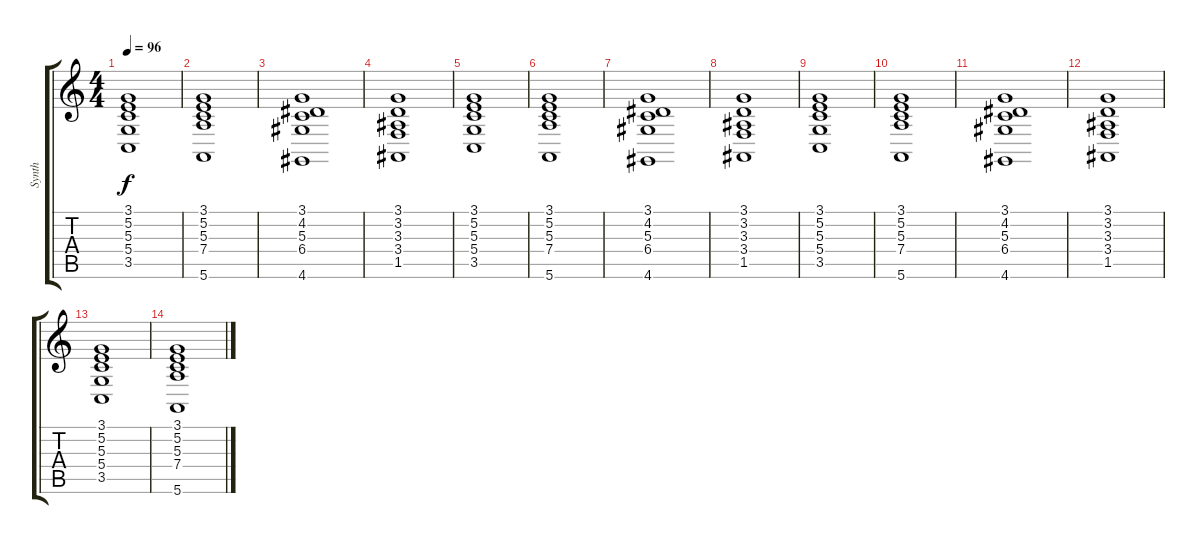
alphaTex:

\track ("Synth" "Synth") {instrument pad2warm}
\staff {score tabs}
\tuning (E4 B3 G3 D3 A2 E2) {hide}
\ts (4 4)
\tempo 96
\clef g2
\ks c
(3.1 5.2 5.3 5.4 3.5).1{dy f} |
(3.1 5.2 5.3 7.4 5.6).1 |
(3.1 4.2 5.3 6.4 4.6).1 |
(3.1 3.2 3.3 3.4 1.5).1 |
(3.1 5.2 5.3 5.4 3.5).1 |
(3.1 5.2 5.3 7.4 5.6).1 |
(3.1 4.2 5.3 6.4 4.6).1 |
(3.1 3.2 3.3 3.4 1.5).1 |
(3.1 5.2 5.3 5.4 3.5).1 |
(3.1 5.2 5.3 7.4 5.6).1 |
(3.1 4.2 5.3 6.4 4.6).1 |
(3.1 3.2 3.3 3.4 1.5).1 |
(3.1 5.2 5.3 5.4 3.5).1 |
(3.1 5.2 5.3 7.4 5.6).1
